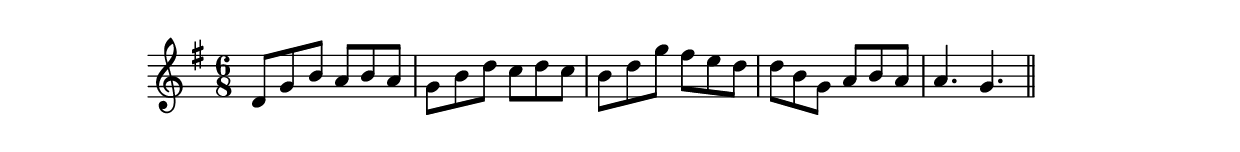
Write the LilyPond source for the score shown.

\version "2.14.0"
%{\header {
  composer = "B. Crowell"
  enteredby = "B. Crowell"
}%}
\score{{\key g \major
\time 6/8
%{\tempo 4=130
%}\relative f' {
  d8 g b a b a | g b d c d c | b d g fis e d | d b g a b a | a4. g4.
  \bar "||"
}

}}